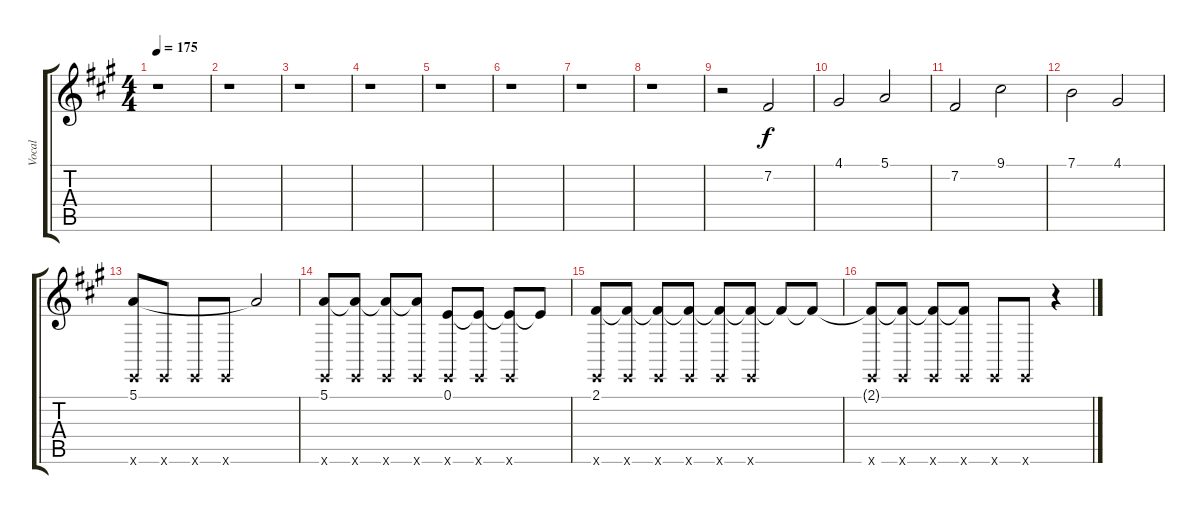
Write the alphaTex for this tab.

\track ("Vocal" "Vocal") {instrument lead6voice}
\staff {score tabs}
\tuning (E4 B3 G3 D3 A2 E2) {hide}
\ts (4 4)
\tempo 175
\clef g2
\ks a
r.1{dy f} |
r.1 |
r.1 |
r.1 |
r.1 |
r.1 |
r.1 |
r.1 |
r.2 7.2.2 |
4.1.2 5.1.2 |
7.2.2 9.1.2 |
7.1.2 4.1.2 |
(5.1 0.6{x}).8 0.6{x}.8 0.6{x}.8 0.6{x}.8 5.1{t}.2 |
(5.1 0.6{x}).8 (5.1{t} 0.6{x}).8 (5.1{t} 0.6{x}).8 (5.1{t} 0.6{x}).8 (0.1 0.6{x}).8 (0.1{t} 0.6{x}).8 (0.1{t} 0.6{x}).8 0.1{t}.8 |
(2.1 0.6{x}).8 (2.1{t} 0.6{x}).8 (2.1{t} 0.6{x}).8 (2.1{t} 0.6{x}).8 (2.1{t} 0.6{x}).8 (2.1{t} 0.6{x}).8 2.1{t}.8 2.1{t}.8 |
(2.1{t} 0.6{x}).8 (2.1{t} 0.6{x}).8 (2.1{t} 0.6{x}).8 (2.1{t} 0.6{x}).8 0.6{x}.8 0.6{x}.8 r.4
